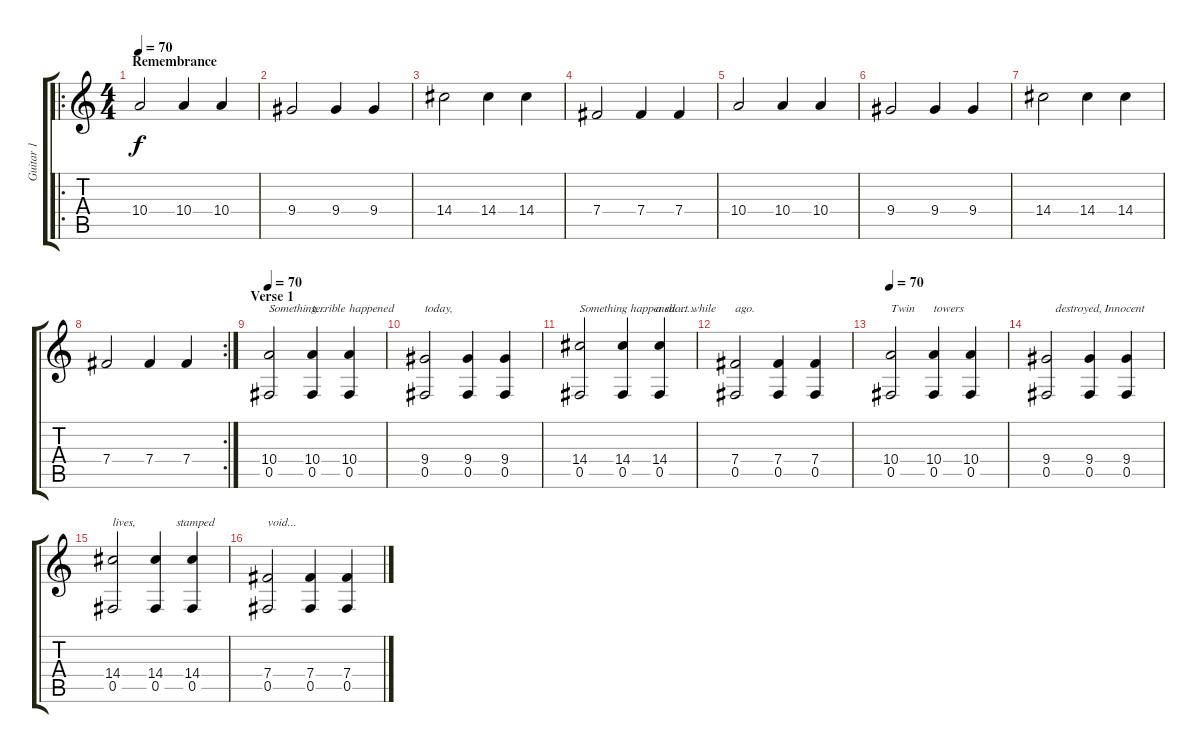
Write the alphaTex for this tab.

\track ("Guitar 1" "Guitar 1") {instrument overdrivenguitar}
\staff {score tabs}
\tuning (Db4 Ab3 E3 B2 Gb2 B1) {hide}
\ro
\ts (4 4)
\section ("" "Remembrance ")
\tempo 70
\clef g2
\ks c
10.4.2{dy f instrument overdrivenguitar} 10.4.4 10.4.4 |
9.4.2 9.4.4 9.4.4 |
14.4.2 14.4.4 14.4.4 |
7.4.2 7.4.4 7.4.4 |
10.4.2 10.4.4 10.4.4 |
9.4.2 9.4.4 9.4.4 |
14.4.2 14.4.4 14.4.4 |
\rc 2
7.4.2 7.4.4 7.4.4 |
\section ("" "Verse 1")
\tempo 70
(10.4 0.5).2{txt "Something..."} (10.4 0.5).4{txt "terrible"} (10.4 0.5).4{txt "happened"} |
(9.4 0.5).2{txt "today,"} (9.4 0.5).4 (9.4 0.5).4 |
(14.4 0.5).2{txt "Something happened......."} (14.4 0.5).4{txt "           a short while"} (14.4 0.5).4 |
(7.4 0.5).2{txt "ago."} (7.4 0.5).4 (7.4 0.5).4 |
\tempo 70
(10.4 0.5).2{txt "Twin   "} (10.4 0.5).4{txt "towers "} (10.4 0.5).4 |
(9.4 0.5).2{txt "   destroyed,"} (9.4 0.5).4{txt "     Innocent"} (9.4 0.5).4 |
(14.4 0.5).2{txt "lives,"} (14.4 0.5).4{txt "       stamped"} (14.4 0.5).4 |
(7.4 0.5).2{txt "void..."} (7.4 0.5).4 (7.4 0.5).4
